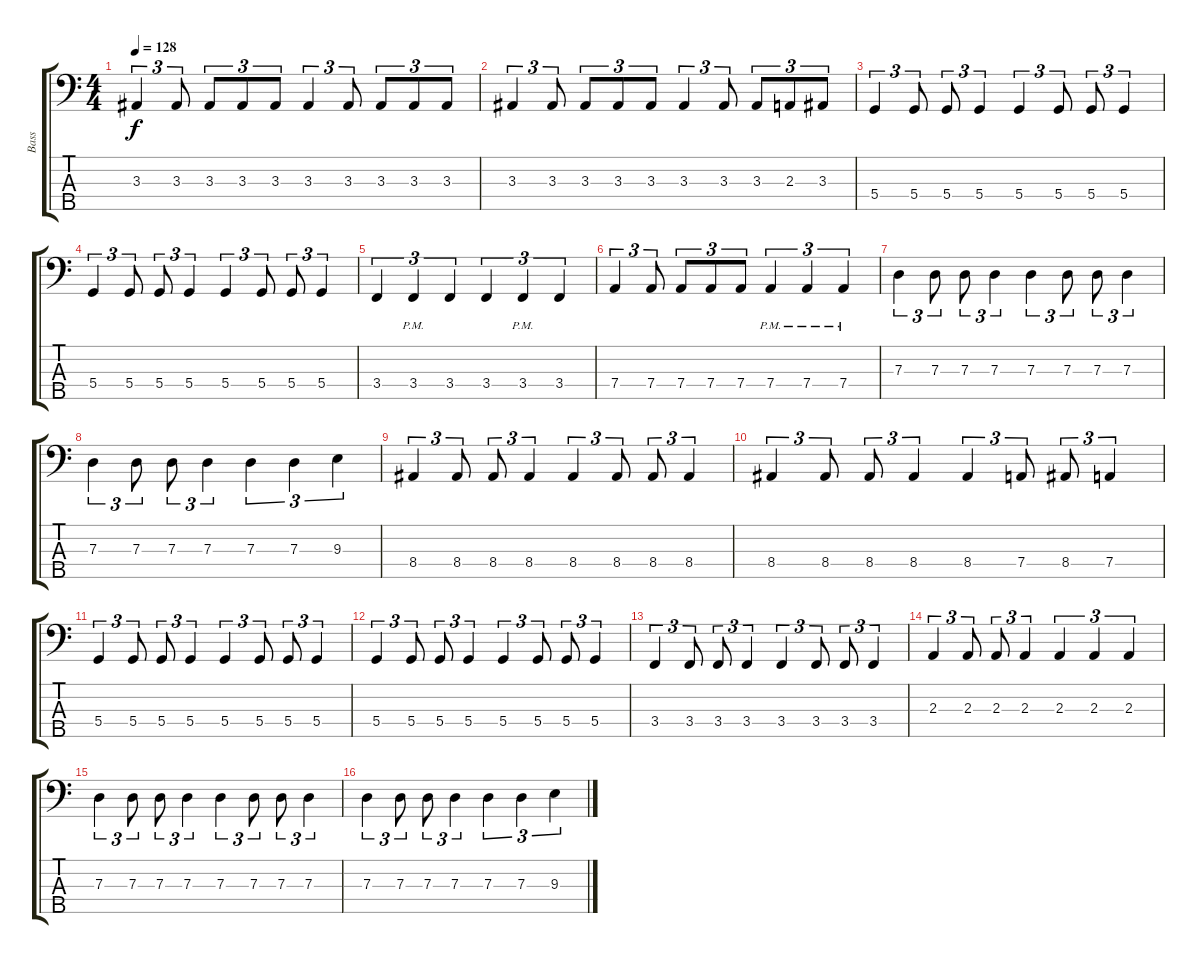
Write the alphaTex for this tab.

\track ("Bass" "Bass") {instrument slapbass2}
\staff {score tabs}
\tuning (F2 C2 G1 D1 A0) {hide}
\ts (4 4)
\tempo 128
\clef f4
\ks c
3.3.4{tu (3 2) dy f} 3.3.8{tu (3 2)} 3.3.8{tu (3 2)} 3.3.8{tu (3 2)} 3.3.8{tu (3 2)} 3.3.4{tu (3 2)} 3.3.8{tu (3 2)} 3.3.8{tu (3 2)} 3.3.8{tu (3 2)} 3.3.8{tu (3 2)} |
3.3.4{tu (3 2)} 3.3.8{tu (3 2)} 3.3.8{tu (3 2)} 3.3.8{tu (3 2)} 3.3.8{tu (3 2)} 3.3.4{tu (3 2)} 3.3.8{tu (3 2)} 3.3.8{tu (3 2)} 2.3.8{tu (3 2)} 3.3.8{tu (3 2)} |
5.4.4{tu (3 2)} 5.4.8{tu (3 2)} 5.4.8{tu (3 2)} 5.4.4{tu (3 2)} 5.4.4{tu (3 2)} 5.4.8{tu (3 2)} 5.4.8{tu (3 2)} 5.4.4{tu (3 2)} |
5.4.4{tu (3 2)} 5.4.8{tu (3 2)} 5.4.8{tu (3 2)} 5.4.4{tu (3 2)} 5.4.4{tu (3 2)} 5.4.8{tu (3 2)} 5.4.8{tu (3 2)} 5.4.4{tu (3 2)} |
3.4.4{tu (3 2)} 3.4{pm}.4{tu (3 2)} 3.4.4{tu (3 2)} 3.4.4{tu (3 2)} 3.4{pm}.4{tu (3 2)} 3.4.4{tu (3 2)} |
7.4.4{tu (3 2)} 7.4.8{tu (3 2)} 7.4.8{tu (3 2)} 7.4.8{tu (3 2)} 7.4.8{tu (3 2)} 7.4{pm}.4{tu (3 2)} 7.4{pm}.4{tu (3 2)} 7.4{pm}.4{tu (3 2)} |
7.3.4{tu (3 2)} 7.3.8{tu (3 2)} 7.3.8{tu (3 2)} 7.3.4{tu (3 2)} 7.3.4{tu (3 2)} 7.3.8{tu (3 2)} 7.3.8{tu (3 2)} 7.3.4{tu (3 2)} |
7.3.4{tu (3 2)} 7.3.8{tu (3 2)} 7.3.8{tu (3 2)} 7.3.4{tu (3 2)} 7.3.4{tu (3 2)} 7.3.4{tu (3 2)} 9.3.4{tu (3 2)} |
8.4.4{tu (3 2)} 8.4.8{tu (3 2)} 8.4.8{tu (3 2)} 8.4.4{tu (3 2)} 8.4.4{tu (3 2)} 8.4.8{tu (3 2)} 8.4.8{tu (3 2)} 8.4.4{tu (3 2)} |
8.4.4{tu (3 2)} 8.4.8{tu (3 2)} 8.4.8{tu (3 2)} 8.4.4{tu (3 2)} 8.4.4{tu (3 2)} 7.4.8{tu (3 2)} 8.4.8{tu (3 2)} 7.4.4{tu (3 2)} |
5.4.4{tu (3 2)} 5.4.8{tu (3 2)} 5.4.8{tu (3 2)} 5.4.4{tu (3 2)} 5.4.4{tu (3 2)} 5.4.8{tu (3 2)} 5.4.8{tu (3 2)} 5.4.4{tu (3 2)} |
5.4.4{tu (3 2)} 5.4.8{tu (3 2)} 5.4.8{tu (3 2)} 5.4.4{tu (3 2)} 5.4.4{tu (3 2)} 5.4.8{tu (3 2)} 5.4.8{tu (3 2)} 5.4.4{tu (3 2)} |
3.4.4{tu (3 2)} 3.4.8{tu (3 2)} 3.4.8{tu (3 2)} 3.4.4{tu (3 2)} 3.4.4{tu (3 2)} 3.4.8{tu (3 2)} 3.4.8{tu (3 2)} 3.4.4{tu (3 2)} |
2.3.4{tu (3 2)} 2.3.8{tu (3 2)} 2.3.8{tu (3 2)} 2.3.4{tu (3 2)} 2.3.4{tu (3 2)} 2.3.4{tu (3 2)} 2.3.4{tu (3 2)} |
7.3.4{tu (3 2)} 7.3.8{tu (3 2)} 7.3.8{tu (3 2)} 7.3.4{tu (3 2)} 7.3.4{tu (3 2)} 7.3.8{tu (3 2)} 7.3.8{tu (3 2)} 7.3.4{tu (3 2)} |
7.3.4{tu (3 2)} 7.3.8{tu (3 2)} 7.3.8{tu (3 2)} 7.3.4{tu (3 2)} 7.3.4{tu (3 2)} 7.3.4{tu (3 2)} 9.3.4{tu (3 2)}
